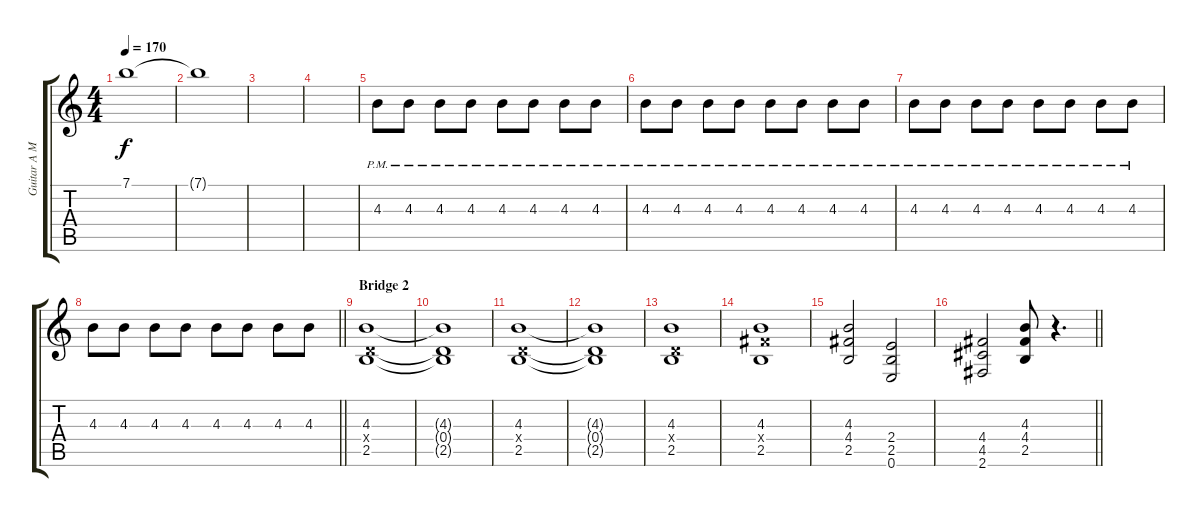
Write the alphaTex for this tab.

\track ("Guitar A Mathias Farm" "Guitar A M") {instrument distortionguitar}
\staff {score tabs}
\tuning (E4 B3 G3 D3 A2 E2) {hide}
\ts (4 4)
\tempo 170
\clef g2
\ks c
7.1.1{dy f volume 3} |
7.1{t}.1 |
|
|
4.3{pm}.8{volume 13} 4.3{pm}.8 4.3{pm}.8 4.3{pm}.8 4.3{pm}.8 4.3{pm}.8 4.3{pm}.8 4.3{pm}.8 |
4.3{pm}.8 4.3{pm}.8 4.3{pm}.8 4.3{pm}.8 4.3{pm}.8 4.3{pm}.8 4.3{pm}.8 4.3{pm}.8 |
4.3{pm}.8 4.3{pm}.8 4.3{pm}.8 4.3{pm}.8 4.3{pm}.8 4.3{pm}.8 4.3{pm}.8 4.3{pm}.8 |
\barLineRight lightlight
4.3.8 4.3.8 4.3.8 4.3.8 4.3.8 4.3.8 4.3.8 4.3.8 |
\section ("" "Bridge 2")
(4.3 0.4{x} 2.5).1 |
(4.3{t} 0.4{t} 2.5{t}).1 |
(4.3 0.4{x} 2.5).1 |
(4.3{t} 0.4{t} 2.5{t}).1 |
(4.3 0.4{x} 2.5).1 |
(4.3 4.4{x} 2.5).1 |
(4.3 4.4 2.5).2 (2.4 2.5 0.6).2 |
\barLineRight lightlight
(4.4 4.5 2.6).2 (4.3 4.4 2.5).8 r.4{d}
